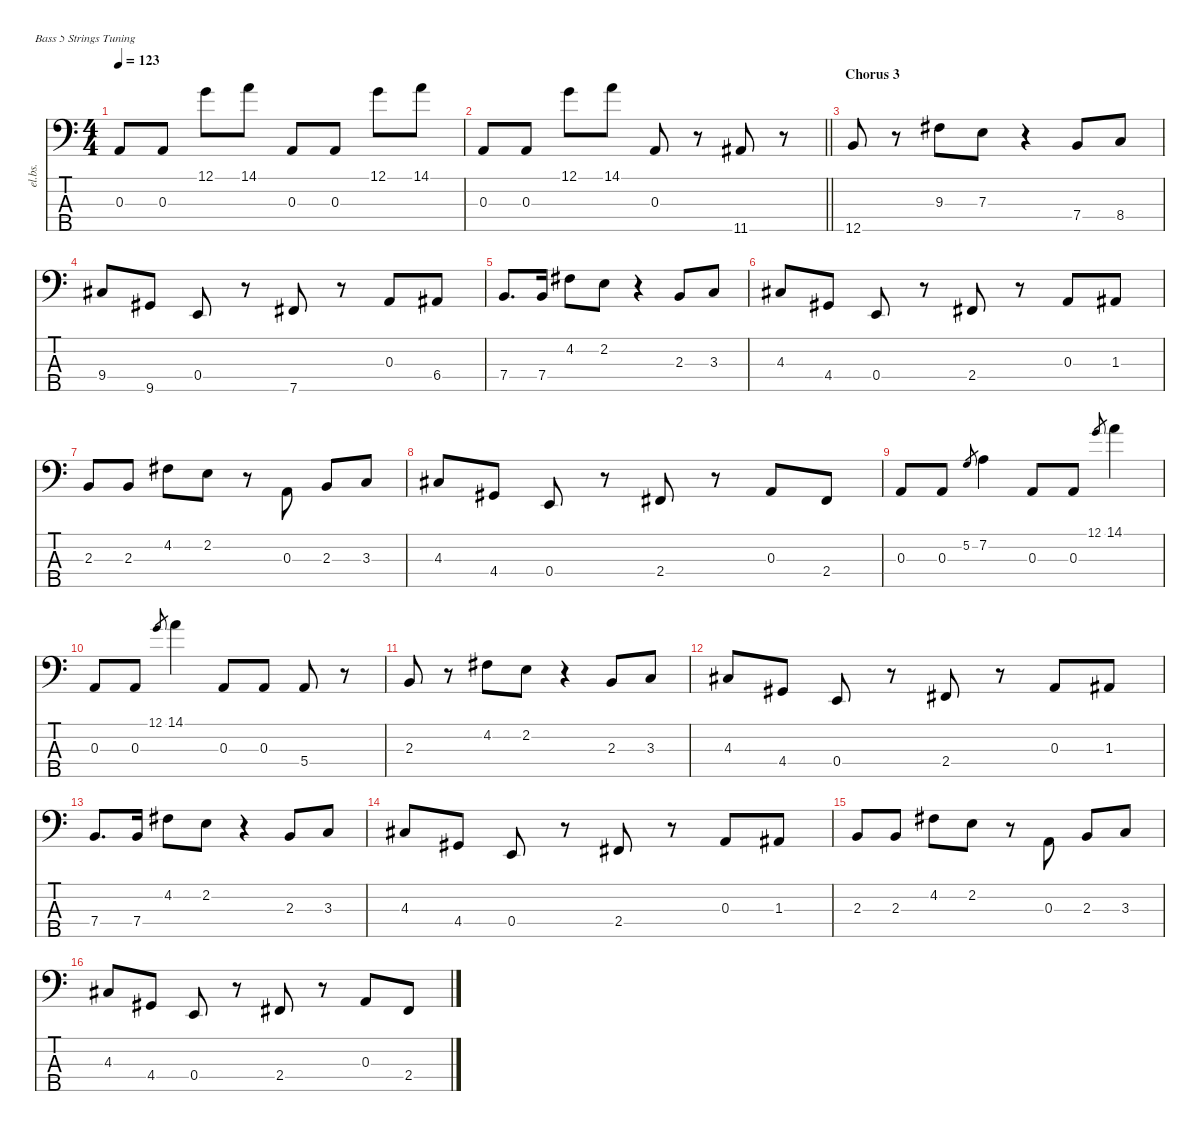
\defaultSystemsLayout 4
\hideDynamics
\bracketExtendMode nobrackets
\otherSystemsTrackNameOrientation horizontal
\track ("Bass 2" "el.bs.") {instrument electricbassfinger}
\staff {score tabs}
\tuning (G2 D2 A1 E1 B0)
\ts (4 4)
\tempo 123
\clef f4
\ks c
0.3.8{dy fff beam Up} 0.3.8{beam Up} 12.1.8{beam Down} 14.1.8{beam Down} 0.3.8{beam Up} 0.3.8{beam Up} 12.1.8{beam Down} 14.1.8{beam Down} |
\barLineRight lightlight
0.3.8{beam Up} 0.3.8{beam Up} 12.1.8{beam Down} 14.1.8{beam Down} 0.3.8{beam Up} r.8{beam Up} 11.5{acc #}.8{beam Up} r.8{beam Up} |
\section ("" "Chorus 3")
12.5.8{beam Up} r.8{beam Up} 9.3{acc #}.8{beam Down} 7.3.8{beam Down} r.4{beam Down} 7.4.8{beam Up} 8.4.8{beam Up} |
9.4{acc #}.8{beam Up} 9.5{acc #}.8{beam Up} 0.4.8{beam Up} r.8{beam Up} 7.5{acc #}.8{beam Up} r.8{beam Up} 0.3.8{beam Up} 6.4{acc #}.8{beam Up} |
7.4.8{d beam Up} 7.4.16{beam Up} 4.2{acc #}.8{beam Down} 2.2.8{beam Down} r.4{beam Down} 2.3.8{beam Up} 3.3.8{beam Up} |
4.3{acc #}.8{beam Up} 4.4{acc #}.8{beam Up} 0.4.8{beam Up} r.8{beam Up} 2.4{acc #}.8{beam Up} r.8{beam Up} 0.3.8{beam Up} 1.3{acc #}.8{beam Up} |
2.3.8{beam Up} 2.3.8{beam Up} 4.2{acc #}.8{beam Down} 2.2.8{beam Down} r.8{beam Down} 0.3.8{beam Up} 2.3.8{beam Up} 3.3.8{beam Up} |
4.3{acc #}.8{beam Up} 4.4{acc #}.8{beam Up} 0.4.8{beam Up} r.8{beam Up} 2.4{acc #}.8{beam Up} r.8{beam Up} 0.3.8{beam Up} 2.4{acc #}.8{beam Up} |
0.3.8{beam Up} 0.3.8{beam Up} 5.2.8{gr dy p beam Up} 7.2.4{dy fff beam Down} 0.3.8{beam Up} 0.3.8{beam Up} 12.1.8{gr dy mf beam Up} 14.1.4{dy fff beam Down} |
0.3.8{beam Up} 0.3.8{beam Up} 12.1.8{gr dy mf beam Up} 14.1.4{dy fff beam Down} 0.3.8{beam Up} 0.3.8{beam Up} 5.4.8{beam Up} r.8{beam Up} |
2.3.8{beam Up} r.8{beam Up} 4.2{acc #}.8{beam Down} 2.2.8{beam Down} r.4{beam Down} 2.3.8{beam Up} 3.3.8{beam Up} |
4.3{acc #}.8{beam Up} 4.4{acc #}.8{beam Up} 0.4.8{beam Up} r.8{beam Up} 2.4{acc #}.8{beam Up} r.8{beam Up} 0.3.8{beam Up} 1.3{acc #}.8{beam Up} |
7.4.8{d beam Up} 7.4.16{beam Up} 4.2{acc #}.8{beam Down} 2.2.8{beam Down} r.4{beam Down} 2.3.8{beam Up} 3.3.8{beam Up} |
4.3{acc #}.8{beam Up} 4.4{acc #}.8{beam Up} 0.4.8{beam Up} r.8{beam Up} 2.4{acc #}.8{beam Up} r.8{beam Up} 0.3.8{beam Up} 1.3{acc #}.8{beam Up} |
2.3.8{beam Up} 2.3.8{beam Up} 4.2{acc #}.8{beam Down} 2.2.8{beam Down} r.8{beam Down} 0.3.8{beam Up} 2.3.8{beam Up} 3.3.8{beam Up} |
4.3{acc #}.8{beam Up} 4.4{acc #}.8{beam Up} 0.4.8{beam Up} r.8{beam Up} 2.4{acc #}.8{beam Up} r.8{beam Up} 0.3.8{beam Up} 2.4{acc #}.8{beam Up}
